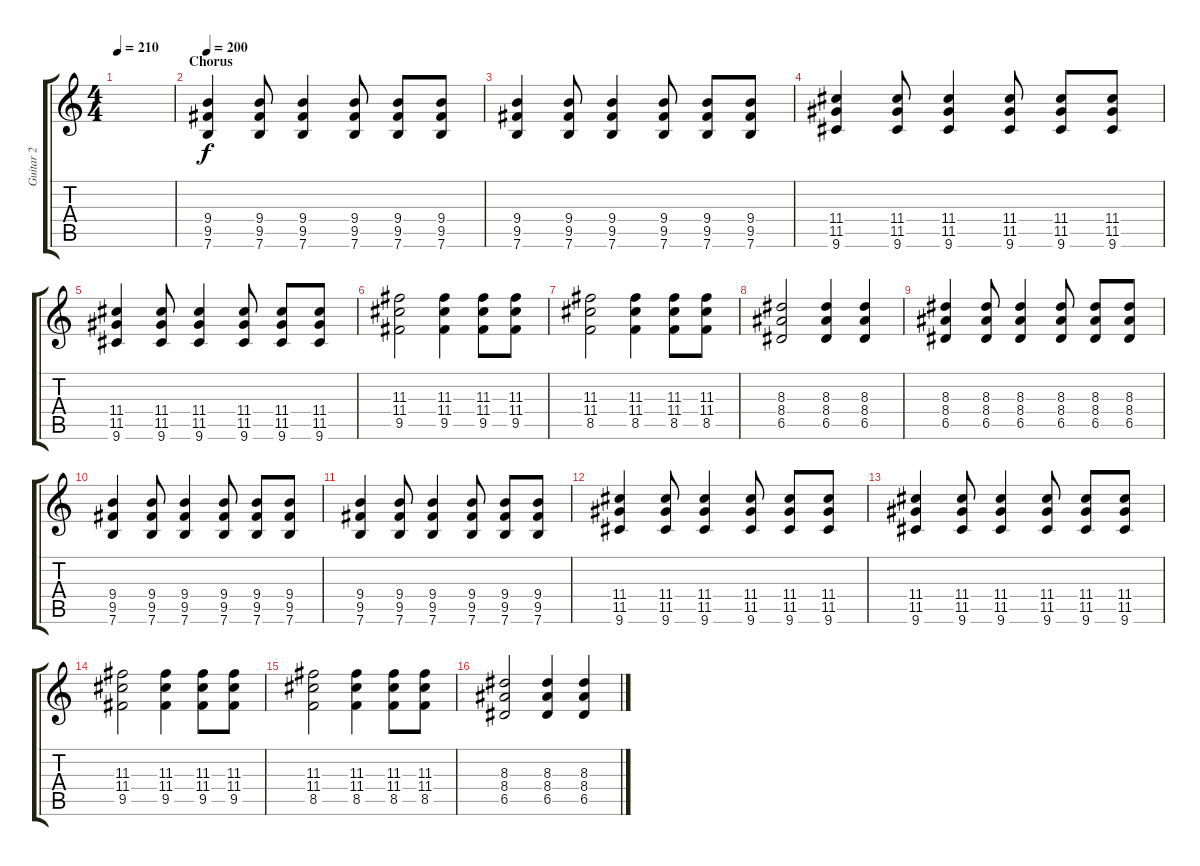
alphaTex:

\track ("Guitar 2" "Guitar 2") {instrument overdrivenguitar}
\staff {score tabs}
\tuning (E4 B3 G3 D3 A2 E2) {hide}
\ts (4 4)
\tempo 210
\clef g2
\ks c
|
\section ("" "Chorus")
\tempo 200
(9.4 9.5 7.6).4 (9.4 9.5 7.6).8 (9.4 9.5 7.6).4 (9.4 9.5 7.6).8 (9.4 9.5 7.6).8 (9.4 9.5 7.6).8 |
(9.4 9.5 7.6).4 (9.4 9.5 7.6).8 (9.4 9.5 7.6).4 (9.4 9.5 7.6).8 (9.4 9.5 7.6).8 (9.4 9.5 7.6).8 |
(11.4 11.5 9.6).4 (11.4 11.5 9.6).8 (11.4 11.5 9.6).4 (11.4 11.5 9.6).8 (11.4 11.5 9.6).8 (11.4 11.5 9.6).8 |
(11.4 11.5 9.6).4 (11.4 11.5 9.6).8 (11.4 11.5 9.6).4 (11.4 11.5 9.6).8 (11.4 11.5 9.6).8 (11.4 11.5 9.6).8 |
(11.3 11.4 9.5).2 (11.3 11.4 9.5).4 (11.3 11.4 9.5).8 (11.3 11.4 9.5).8 |
(11.3 11.4 8.5).2 (11.3 11.4 8.5).4 (11.3 11.4 8.5).8 (11.3 11.4 8.5).8 |
(8.3 8.4 6.5).2 (8.3 8.4 6.5).4 (8.3 8.4 6.5).4 |
(8.3 8.4 6.5).4 (8.3 8.4 6.5).8 (8.3 8.4 6.5).4 (8.3 8.4 6.5).8 (8.3 8.4 6.5).8 (8.3 8.4 6.5).8 |
(9.4 9.5 7.6).4 (9.4 9.5 7.6).8 (9.4 9.5 7.6).4 (9.4 9.5 7.6).8 (9.4 9.5 7.6).8 (9.4 9.5 7.6).8 |
(9.4 9.5 7.6).4 (9.4 9.5 7.6).8 (9.4 9.5 7.6).4 (9.4 9.5 7.6).8 (9.4 9.5 7.6).8 (9.4 9.5 7.6).8 |
(11.4 11.5 9.6).4 (11.4 11.5 9.6).8 (11.4 11.5 9.6).4 (11.4 11.5 9.6).8 (11.4 11.5 9.6).8 (11.4 11.5 9.6).8 |
(11.4 11.5 9.6).4 (11.4 11.5 9.6).8 (11.4 11.5 9.6).4 (11.4 11.5 9.6).8 (11.4 11.5 9.6).8 (11.4 11.5 9.6).8 |
(11.3 11.4 9.5).2 (11.3 11.4 9.5).4 (11.3 11.4 9.5).8 (11.3 11.4 9.5).8 |
(11.3 11.4 8.5).2 (11.3 11.4 8.5).4 (11.3 11.4 8.5).8 (11.3 11.4 8.5).8 |
(8.3 8.4 6.5).2 (8.3 8.4 6.5).4 (8.3 8.4 6.5).4
